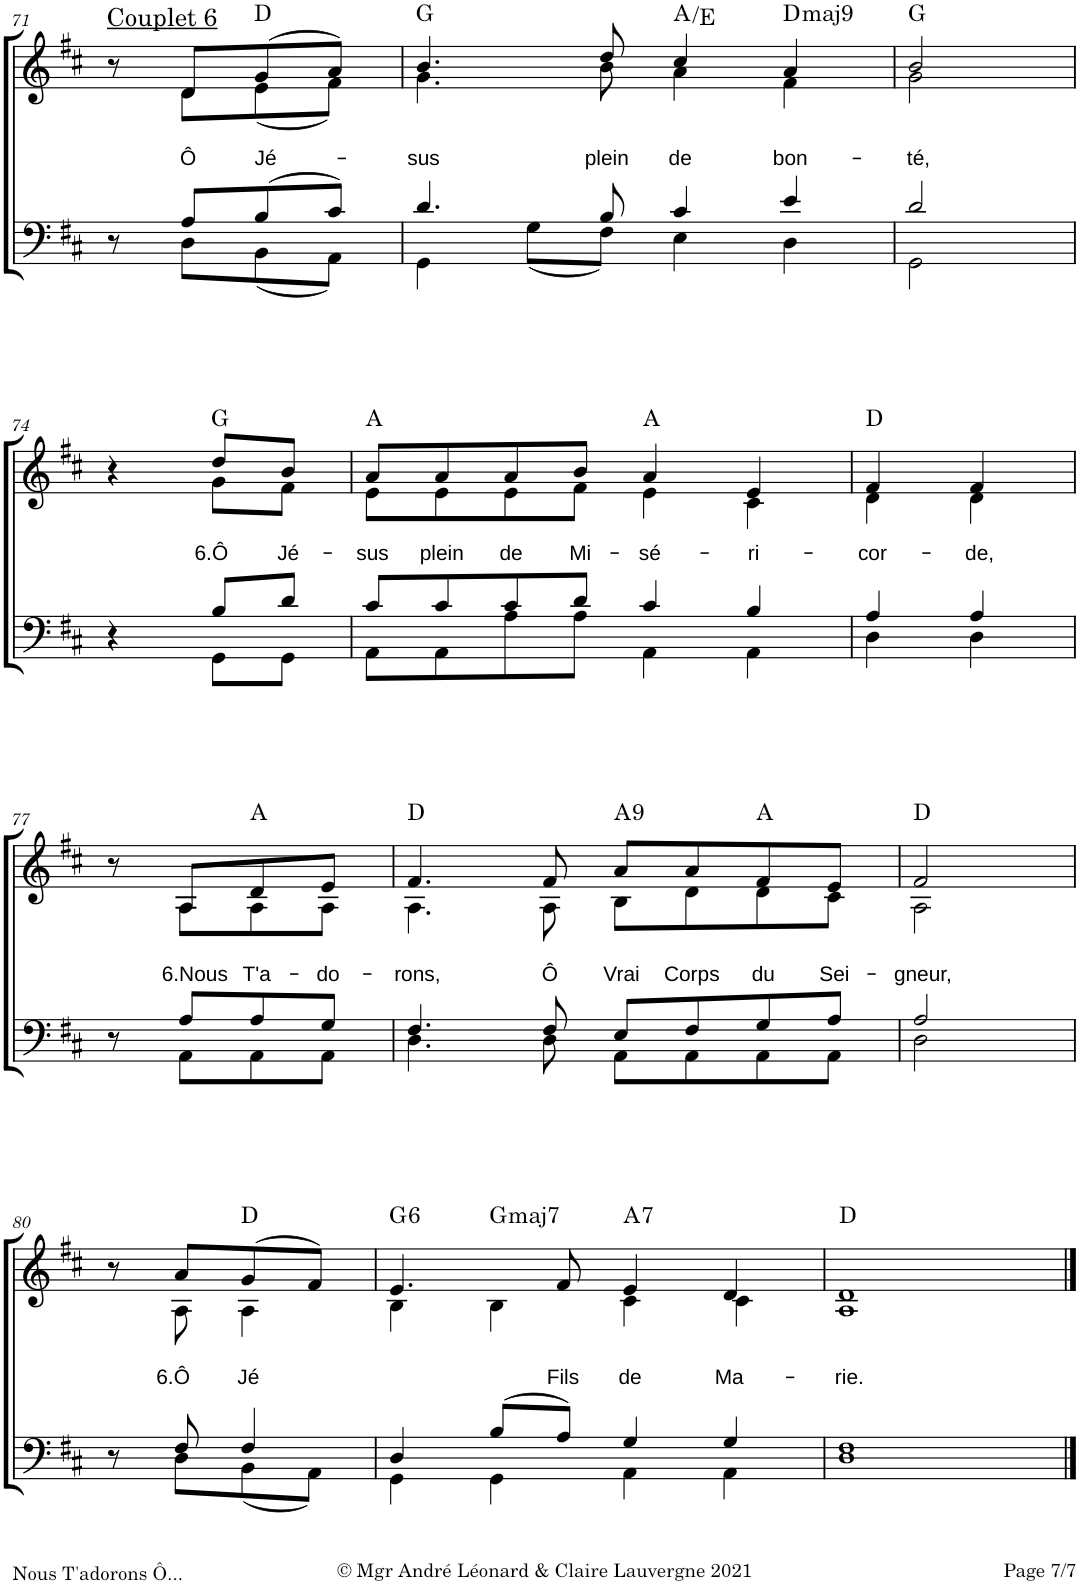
**kern	**kern	**text	**harte
*part2	*part1	*part1	*part1
*staff2	*staff1	*staff1	*
*I"T B	*I"S A	*	*
!!LO:PB:g=z
*clefF4	*clefG2	*	*
*k[f#c#]	*k[f#c#]	*	*
*M4/4	*M4/4	*	*
=71	=71	=71	=71
*^	*^	*	*
!	!	!LO:TX:a:t=Couplet 6	!	!	!
8r	8r	8r	8r	.	.
!	!	!	!	!LO:LY:b	!
8A/L	8D\L	8d/L	8d\L	Ô	.
!	!	!	!	!LO:LY:b	!
(8B/	(8BB\	(8g/	(8e\	Jé-	D:maj
8c#/J)	8AA\J)	8a/J)	8f#\J)	.	.
=72	=72	=72	=72	=72	=72
!	!	!	!	!LO:LY:b	!
4.d/	4GG\	4.b/	4.g\	-sus	G:maj
.	(8G\L	.	.	.	.
!	!	!	!	!LO:LY:b	!
8B/	8F#\J)	8dd/	8b\	plein	.
!	!	!	!	!LO:LY:b	!
4c#/	4E\	4cc#/	4a\	de	A:maj/5
!	!	!	!	!LO:LY:b	!LO:H:kt=maj9
4e/	4D\	4a/	4f#\	bon-	D:maj9
=73	=73	=73	=73	=73	=73
!	!	!	!	!LO:LY:b	!
2d/	2GG\	2b/	2g\	-té,	G:maj
!!LO:LB:g=z	!!
=74	=74	=74	=74	=74	=74
4r	4r	4r	4r	.	.
!	!	!	!	!LO:LY:b	!
8B/L	8GG\L	8dd/L	8g\L	6.Ô	G:maj
!	!	!	!	!LO:LY:b	!
8d/J	8GG\J	8b/J	8f#\J	Jé-	.
=75	=75	=75	=75	=75	=75
!	!	!	!	!LO:LY:b	!
8c#/L	8AA\L	8a/L	8e\L	-sus	A:maj
!	!	!	!	!LO:LY:b	!
8c#/	8AA\	8a/	8e\	plein	.
!	!	!	!	!LO:LY:b	!
8c#/	8A\	8a/	8e\	de	.
!	!	!	!	!LO:LY:b	!
8d/J	8A\J	8b/J	8f#\J	Mi-	.
!	!	!	!	!LO:LY:b	!
4c#/	4AA\	4a/	4e\	-sé-	A:maj
!	!	!	!	!LO:LY:b	!
4B/	4AA\	4e/	4c#\	-ri-	.
=76	=76	=76	=76	=76	=76
!	!	!	!	!LO:LY:b	!
4A/	4D\	4f#/	4d\	-cor-	D:maj
!	!	!	!	!LO:LY:b	!
4A/	4D\	4f#/	4d\	-de,	.
!!LO:LB:g=z	!!
=77	=77	=77	=77	=77	=77
8r	8r	8r	8r	.	.
!	!	!	!	!LO:LY:b	!
8A/L	8AA\L	8A/L	8A\L	6.Nous	.
!	!	!	!	!LO:LY:b	!
8A/	8AA\	8d/	8A\	T'a-	A:maj
!	!	!	!	!LO:LY:b	!
8G/J	8AA\J	8e/J	8A\J	-do-	.
=78	=78	=78	=78	=78	=78
!	!	!	!	!LO:LY:b	!
4.F#/	4.D\	4.f#/	4.A\	-rons,	D:maj
!	!	!	!	!LO:LY:b	!
8F#/	8D\	8f#/	8A\	Ô	.
!	!	!	!	!LO:LY:b	!LO:H:kt=9
8E/L	8AA\L	8a/L	8B\L	Vrai	A:9
!	!	!	!	!LO:LY:b	!
8F#/	8AA\	8a/	8d\	Corps	.
!	!	!	!	!LO:LY:b	!
8G/	8AA\	8f#/	8d\	du	A:maj
!	!	!	!	!LO:LY:b	!
8A/J	8AA\J	8e/J	8c#\J	Sei-	.
=79	=79	=79	=79	=79	=79
!	!	!	!	!LO:LY:b	!
2A/	2D\	2f#/	2A\	-gneur,	D:maj
!!LO:LB:g=z	!!
=80	=80	=80	=80	=80	=80
8r	8r	8r	8r	.	.
!	!	!	!	!LO:LY:b	!
8F#/	8D\L	8a/L	8A\	6.Ô	.
!	!	!	!	!LO:LY:b	!
4F#/	(8BB\	(8g/	4A\	Jé	D:maj
.	8AA\J)	8f#/J)	.	.	.
=81	=81	=81	=81	=81	=81
!	!	!	!	!	!LO:H:kt=6
4D/	4GG\	4.e/	4B\	.	G:maj6
!	!	!	!	!	!LO:H:kt=maj7
(8B/L	4GG\	.	4B\	.	G:maj7
!	!	!	!	!LO:LY:b	!
8A/J)	.	8f#/	.	Fils	.
!	!	!	!	!LO:LY:b	!LO:H:kt=7
4G/	4AA\	4e/	4c#\	de	A:7
!	!	!	!	!LO:LY:b	!
4G/	4AA\	4d/	4c#\	Ma-	.
=82	=82	=82	=82	=82	=82
!	!	!	!	!LO:LY:b	!
1F#	1D	1d	1A	-rie.	D:maj
*v	*v	*	*	*	*
*	*v	*v	*	*
==	==	==	==
*-	*-	*-	*-
